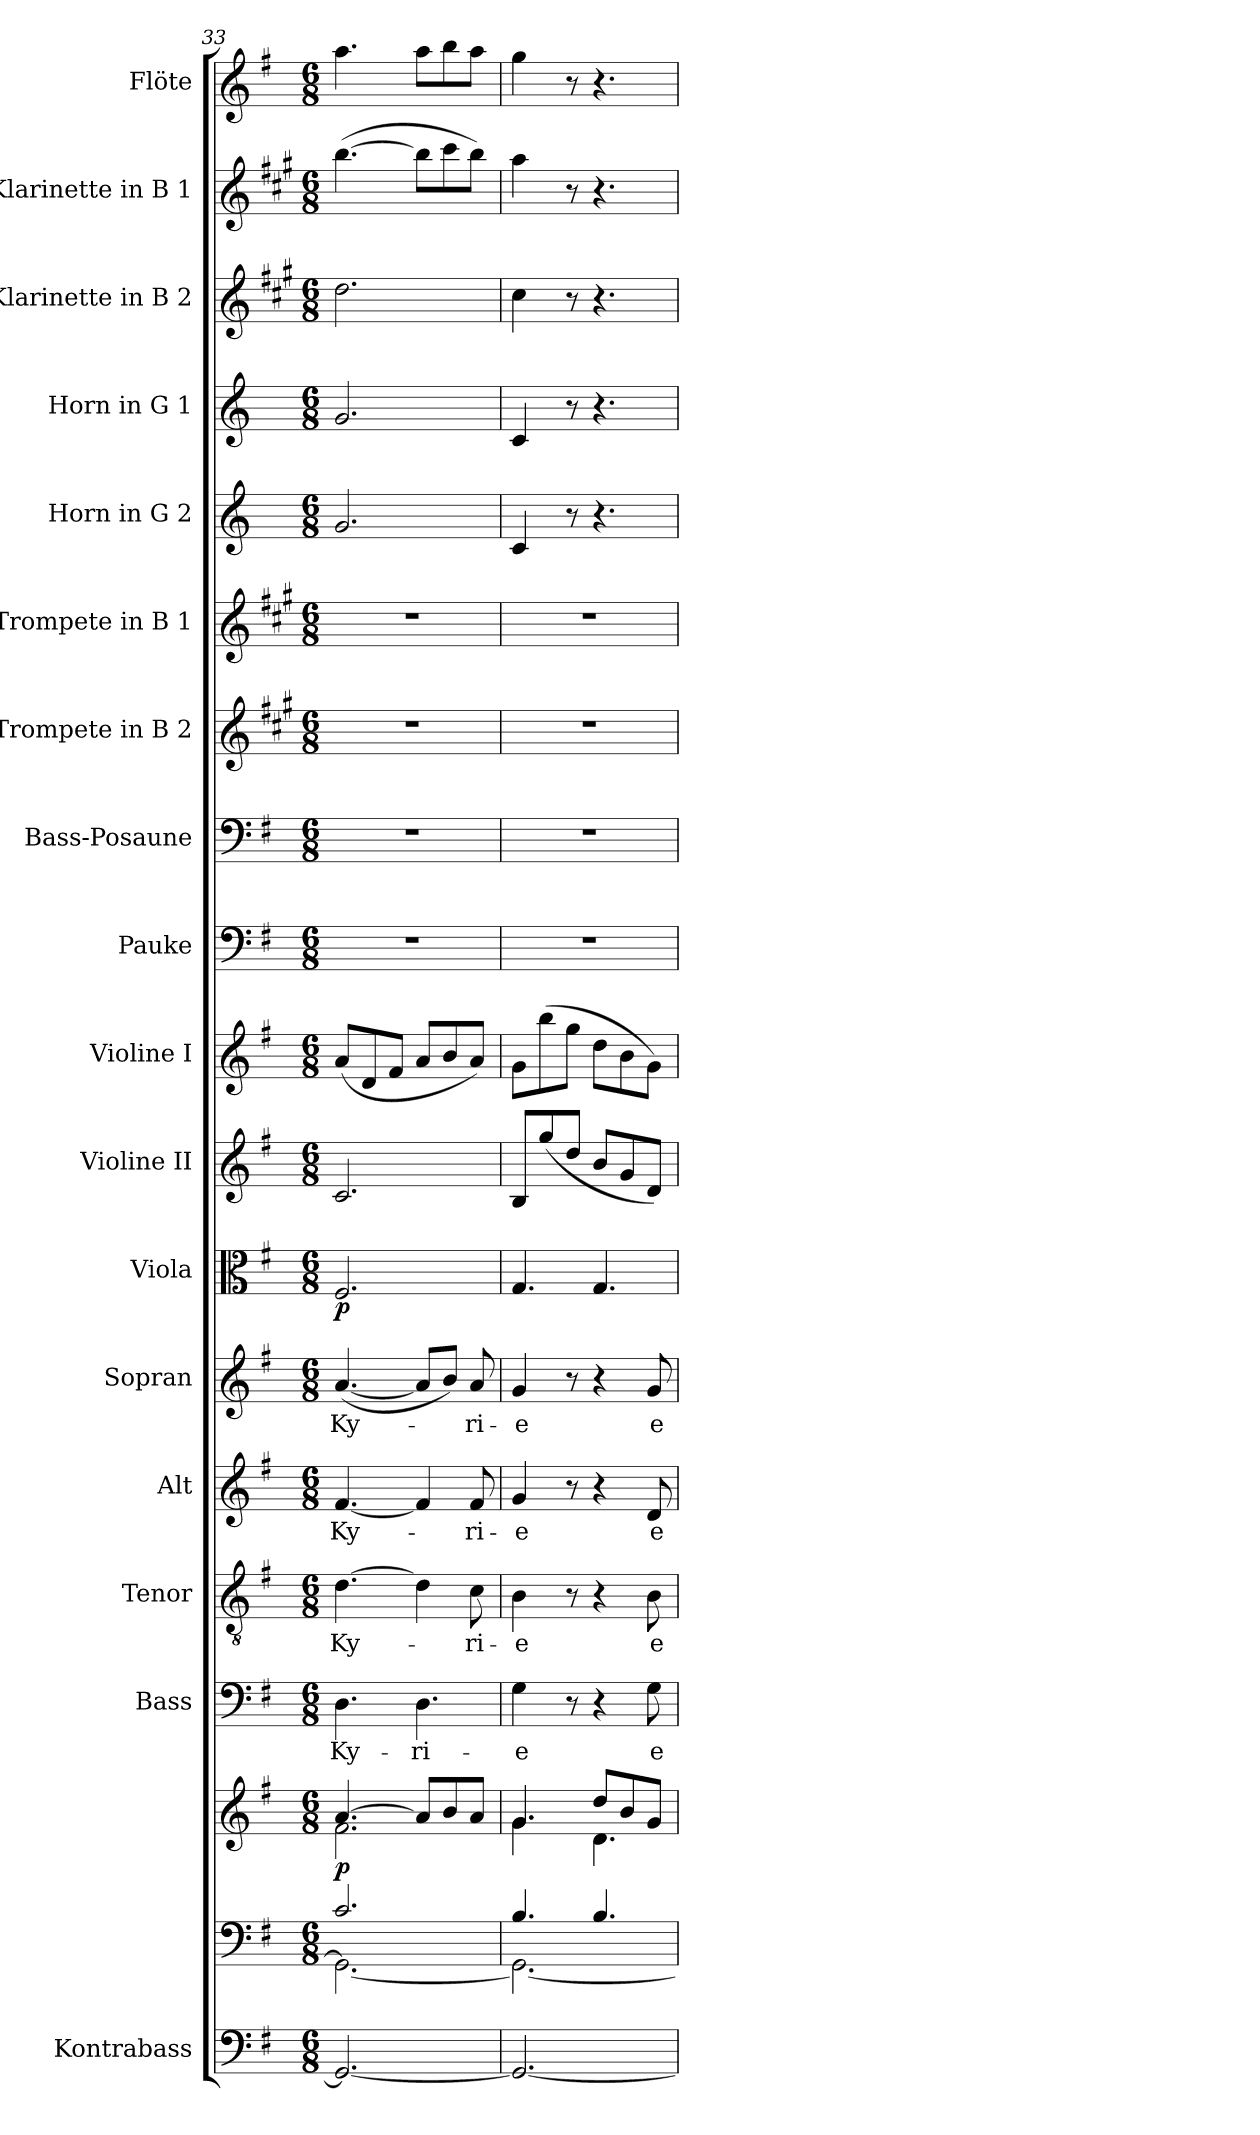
**kern	**kern	**kern	**dynam	**kern	**text	**kern	**text	**kern	**text	**kern	**text	**kern	**dynam	**kern	**kern	**kern	**kern	**kern	**kern	**kern	**kern	**kern	**kern	**kern
*part18	*part17	*part17	*part17	*part16	*part16	*part15	*part15	*part14	*part14	*part13	*part13	*part12	*part12	*part11	*part10	*part9	*part8	*part7	*part6	*part5	*part4	*part3	*part2	*part1
*staff19	*staff18	*staff17	*staff17/18	*staff16	*staff16	*staff15	*staff15	*staff14	*staff14	*staff13	*staff13	*staff12	*staff12	*staff11	*staff10	*staff9	*staff8	*staff7	*staff6	*staff5	*staff4	*staff3	*staff2	*staff1
*I"Kontrabass	*	*	*	*I"Bass	*	*I"Tenor	*	*I"Alt	*	*I"Sopran	*	*I"Viola	*	*I"Violine II	*I"Violine I	*I"Pauke	*I"Bass-Posaune	*I"Trompete in B 2	*I"Trompete in B 1	*I"Horn in G 2	*I"Horn in G 1	*I"Klarinette in B 2	*I"Klarinette in B 1	*I"Flöte
*I'Kb.	*	*	*	*I'B	*	*I'T	*	*I'A	*	*I'S	*	*I'Vla.	*	*I'Vl. II	*I'Vl. I	*I'Pk.	*I'B. Pos.	*	*	*I'Hrn. 2	*I'Hrn. 1	*	*	*I'Fl.
*clefF4	*clefF4	*clefG2	*	*clefF4	*	*clefGv2	*	*clefG2	*	*clefG2	*	*clefC3	*	*clefG2	*clefG2	*clefF4	*clefF4	*clefG2	*clefG2	*clefG2	*clefG2	*clefG2	*clefG2	*clefG2
*ITrd7c12	*	*	*	*	*	*	*	*	*	*	*	*	*	*	*	*	*	*ITrd1c2	*ITrd1c2	*ITrd3c5	*ITrd3c5	*ITrd1c2	*ITrd1c2	*
*k[f#]	*k[f#]	*k[f#]	*	*k[f#]	*	*k[f#]	*	*k[f#]	*	*k[f#]	*	*k[f#]	*	*k[f#]	*k[f#]	*k[f#]	*k[f#]	*k[f#]	*k[f#]	*k[f#]	*k[f#]	*k[f#]	*k[f#]	*k[f#]
*G:	*G:	*G:	*	*G:	*	*G:	*	*G:	*	*G:	*	*G:	*	*G:	*G:	*G:	*G:	*G:	*G:	*G:	*G:	*G:	*G:	*G:
*M6/8	*M6/8	*M6/8	*	*M6/8	*	*M6/8	*	*M6/8	*	*M6/8	*	*M6/8	*	*M6/8	*M6/8	*M6/8	*M6/8	*M6/8	*M6/8	*M6/8	*M6/8	*M6/8	*M6/8	*M6/8
=33	=33	=33	=33	=33	=33	=33	=33	=33	=33	=33	=33	=33	=33	=33	=33	=33	=33	=33	=33	=33	=33	=33	=33	=33
*	*^	*^	*	*	*	*	*	*	*	*	*	*	*	*	*	*	*	*	*	*	*	*	*	*
!	!	!	!	!	!LO:DY:b	!	!LO:LY:b	!	!LO:LY:b	!	!LO:LY:b	!	!LO:LY:b	!	!LO:DY:b	!	!	!	!	!	!	!	!	!	!	!
2.GGG/_	2.c/	2.GG\_	[>4.a/	2.f#\	p	4.D\	Ky-	[4.d\	Ky-	[4.f#/	Ky-	(<[4.a/	Ky-	2.F#/	p	2.c/	(<8a/L	2.r	2.r	2.r	2.r	2.d/	2.d/	2.cc\	(>[4.aa\	4.aa\
.	.	.	.	.	.	.	.	.	.	.	.	.	.	.	.	.	8d/	.	.	.	.	.	.	.	.	.
.	.	.	.	.	.	.	.	.	.	.	.	.	.	.	.	.	8f#/J	.	.	.	.	.	.	.	.	.
!	!	!	!	!	!	!	!LO:LY:b	!	!	!	!	!	!	!	!	!	!	!	!	!	!	!	!	!	!	!
.	.	.	8a/L]	.	.	4.D\	-ri-	4d\]	.	4f#/]	.	8a/L]	.	.	.	.	8a/L	.	.	.	.	.	.	.	8aa\L]	8aa\L
.	.	.	8b/	.	.	.	.	.	.	.	.	8b/J)	.	.	.	.	8b/	.	.	.	.	.	.	.	8bb\	8bb\
!	!	!	!	!	!	!	!	!	!LO:LY:b	!	!LO:LY:b	!	!LO:LY:b	!	!	!	!	!	!	!	!	!	!	!	!	!
.	.	.	8a/J	.	.	.	.	8c\	-ri-	8f#/	-ri-	8a/	-ri-	.	.	.	8a/J)	.	.	.	.	.	.	.	8aa\J)	8aa\J
=34	=34	=34	=34	=34	=34	=34	=34	=34	=34	=34	=34	=34	=34	=34	=34	=34	=34	=34	=34	=34	=34	=34	=34	=34	=34	=34
!	!	!	!	!	!	!	!LO:LY:b	!	!LO:LY:b	!	!LO:LY:b	!	!LO:LY:b	!	!	!	!	!	!	!	!	!	!	!	!	!
2.GGG/_	4.B/	2.GG\_	4.g/	4.g\	.	4G\	-e	4B\	-e	4g/	-e	4g/	-e	4.G/	.	8B/L	8g\L	2.r	2.r	2.r	2.r	4G/	4G/	4b\	4gg\	4gg\
.	.	.	.	.	.	.	.	.	.	.	.	.	.	.	.	(<8gg/	(>8bb\	.	.	.	.	.	.	.	.	.
.	.	.	.	.	.	8r	.	8r	.	8r	.	8r	.	.	.	8dd/J	8gg\J	.	.	.	.	8r	8r	8r	8r	8r
.	4.B/	.	8dd/L	4.d\	.	4r	.	4r	.	4r	.	4r	.	4.G/	.	8b/L	8dd\L	.	.	.	.	4.r	4.r	4.r	4.r	4.r
.	.	.	8b/	.	.	.	.	.	.	.	.	.	.	.	.	8g/	8b\	.	.	.	.	.	.	.	.	.
!	!	!	!	!	!	!	!LO:LY:b	!	!LO:LY:b	!	!LO:LY:b	!	!LO:LY:b	!	!	!	!	!	!	!	!	!	!	!	!	!
.	.	.	8g/J	.	.	8G\	e-	8B\	e-	8d/	e-	8g/	e-	.	.	8d/J)	8g\J)	.	.	.	.	.	.	.	.	.
*	*v	*v	*	*	*	*	*	*	*	*	*	*	*	*	*	*	*	*	*	*	*	*	*	*	*	*
*	*	*v	*v	*	*	*	*	*	*	*	*	*	*	*	*	*	*	*	*	*	*	*	*	*	*
=	=	=	=	=	=	=	=	=	=	=	=	=	=	=	=	=	=	=	=	=	=	=	=	=
*-	*-	*-	*-	*-	*-	*-	*-	*-	*-	*-	*-	*-	*-	*-	*-	*-	*-	*-	*-	*-	*-	*-	*-	*-
